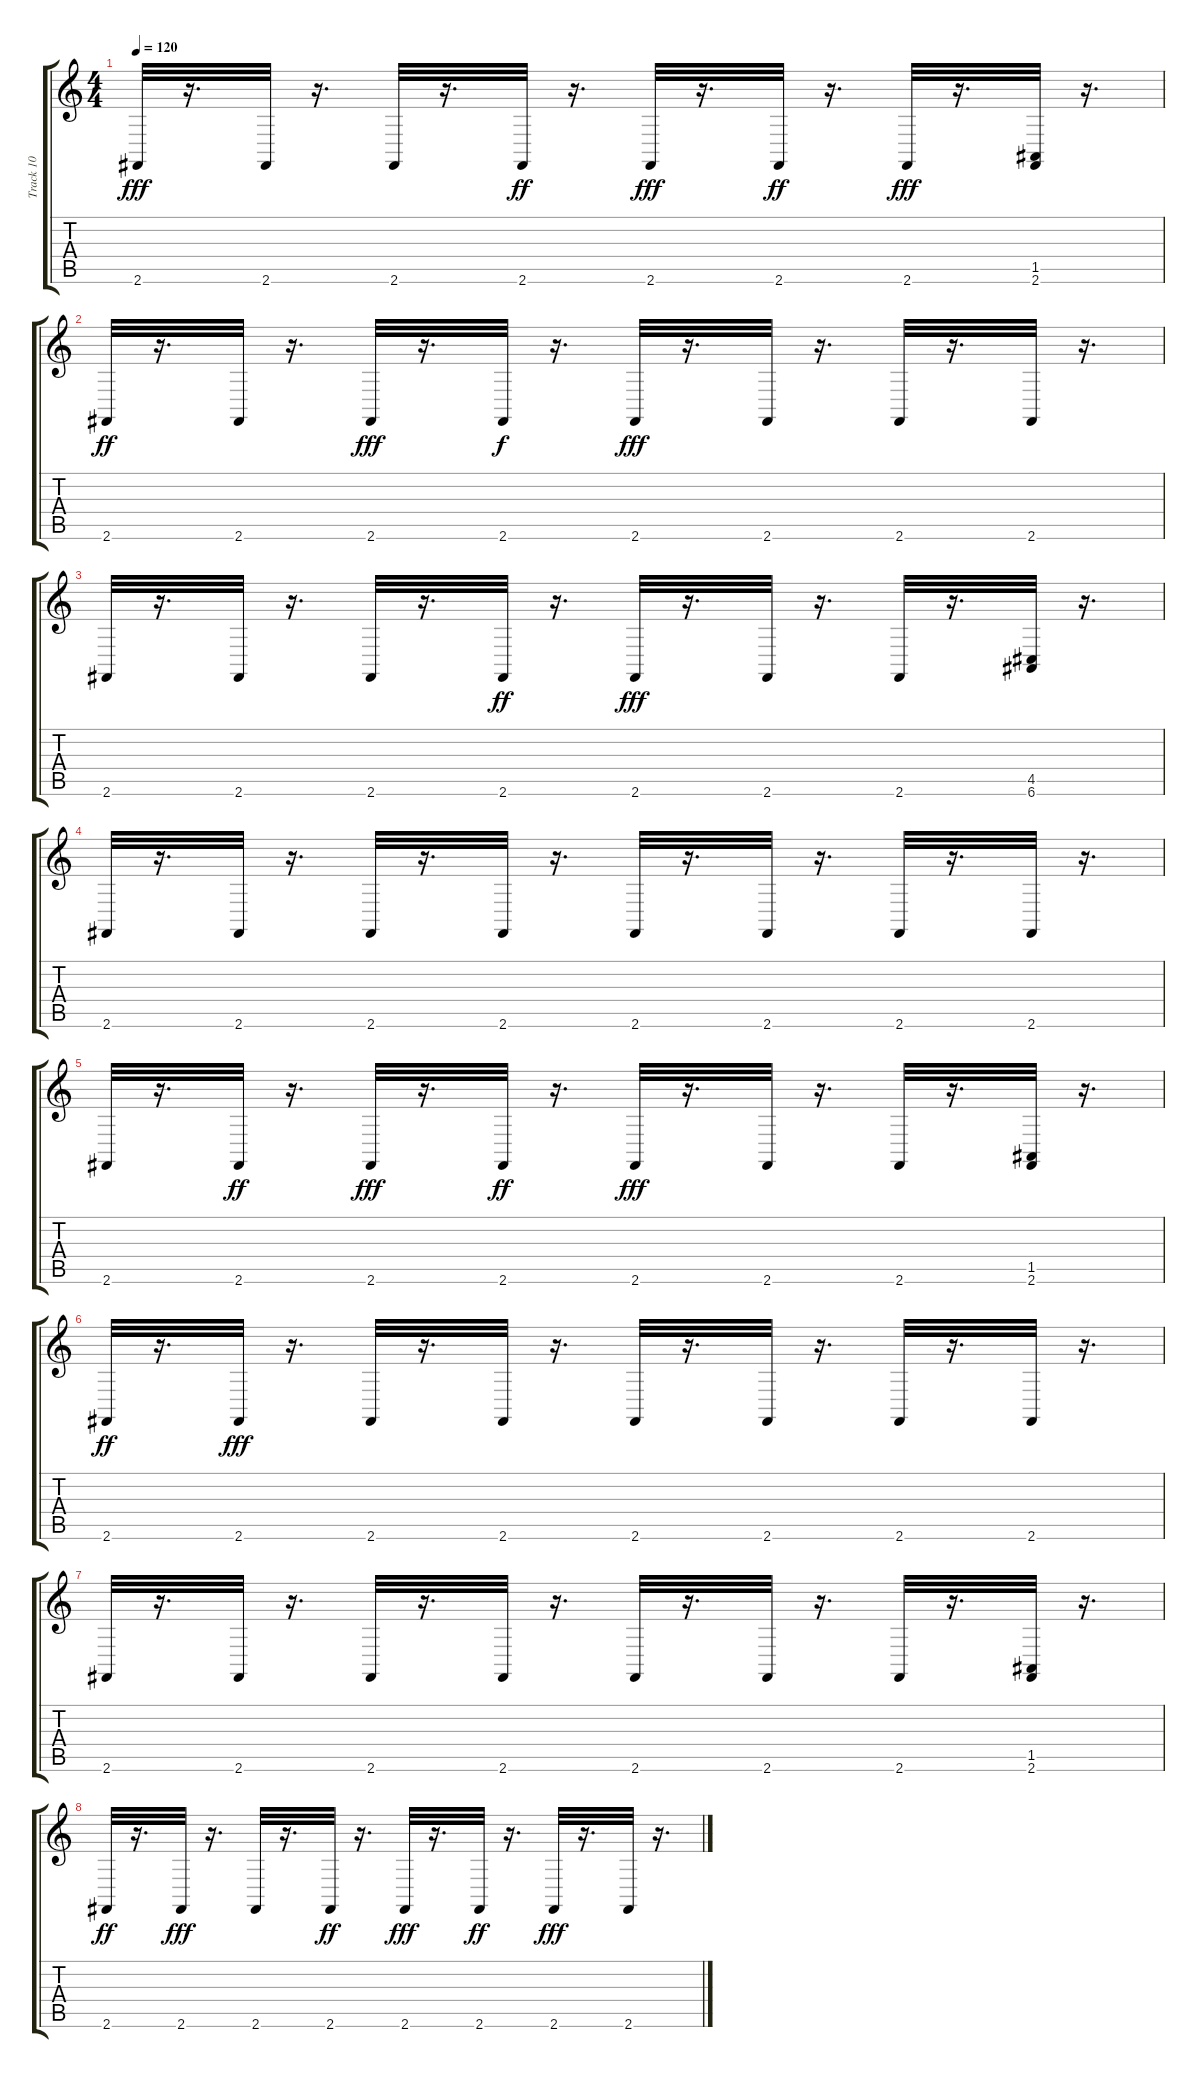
\track ("Track 10" "Track 10") {instrument electricpiano1}
\staff {score tabs}
\tuning (E4 B3 G3 D3 A2 E2) {hide}
\ts (4 4)
\tempo 120
\clef g2
\ks c
2.6.32{dy fff} r.16{d} 2.6.32 r.16{d} 2.6.32 r.16{d} 2.6.32{dy ff} r.16{d} 2.6.32{dy fff} r.16{d} 2.6.32{dy ff} r.16{d} 2.6.32{dy fff} r.16{d} (1.5 2.6).32 r.16{d} |
2.6.32{dy ff} r.16{d} 2.6.32 r.16{d} 2.6.32{dy fff} r.16{d} 2.6.32{dy f} r.16{d} 2.6.32{dy fff} r.16{d} 2.6.32 r.16{d} 2.6.32 r.16{d} 2.6.32 r.16{d} |
2.6.32 r.16{d} 2.6.32 r.16{d} 2.6.32 r.16{d} 2.6.32{dy ff} r.16{d} 2.6.32{dy fff} r.16{d} 2.6.32 r.16{d} 2.6.32 r.16{d} (4.5 6.6).32 r.16{d} |
2.6.32 r.16{d} 2.6.32 r.16{d} 2.6.32 r.16{d} 2.6.32 r.16{d} 2.6.32 r.16{d} 2.6.32 r.16{d} 2.6.32 r.16{d} 2.6.32 r.16{d} |
2.6.32 r.16{d} 2.6.32{dy ff} r.16{d} 2.6.32{dy fff} r.16{d} 2.6.32{dy ff} r.16{d} 2.6.32{dy fff} r.16{d} 2.6.32 r.16{d} 2.6.32 r.16{d} (1.5 2.6).32 r.16{d} |
2.6.32{dy ff} r.16{d} 2.6.32{dy fff} r.16{d} 2.6.32 r.16{d} 2.6.32 r.16{d} 2.6.32 r.16{d} 2.6.32 r.16{d} 2.6.32 r.16{d} 2.6.32 r.16{d} |
2.6.32 r.16{d} 2.6.32 r.16{d} 2.6.32 r.16{d} 2.6.32 r.16{d} 2.6.32 r.16{d} 2.6.32 r.16{d} 2.6.32 r.16{d} (1.5 2.6).32 r.16{d} |
2.6.32{dy ff} r.16{d} 2.6.32{dy fff} r.16{d} 2.6.32 r.16{d} 2.6.32{dy ff} r.16{d} 2.6.32{dy fff} r.16{d} 2.6.32{dy ff} r.16{d} 2.6.32{dy fff} r.16{d} 2.6.32 r.16{d}
